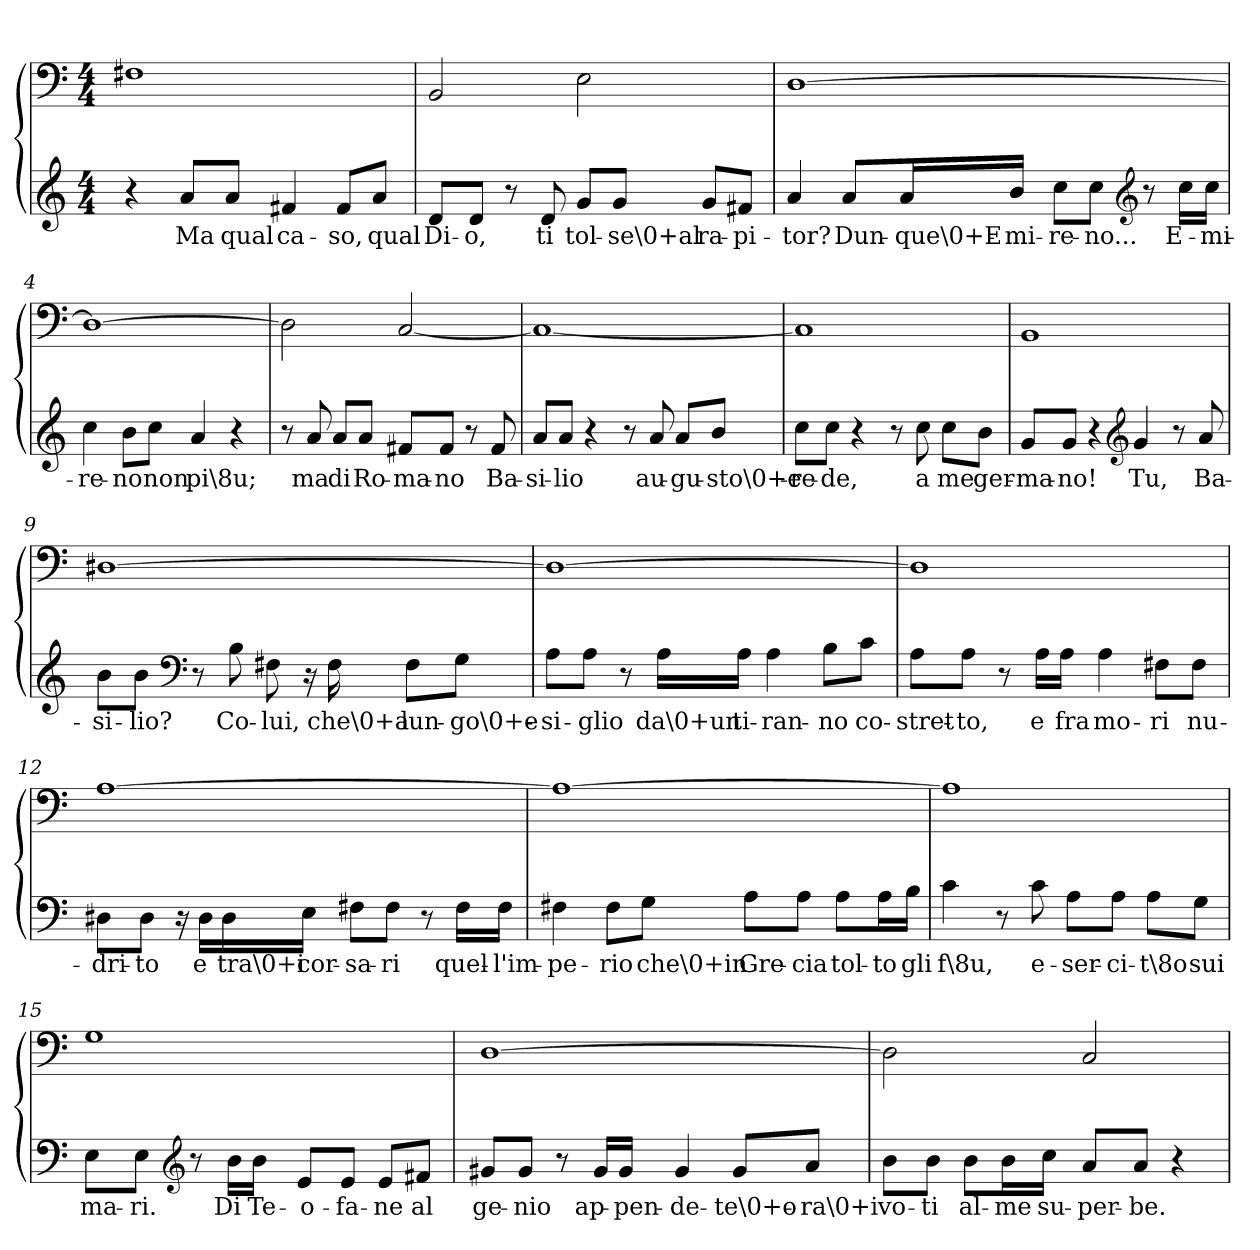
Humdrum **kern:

**kern	**text	**kern
*part1	*part1	*part1
*staff2	*staff2	*staff1
*clefG2	*	*clefF4
*k[]	*	*k[]
*a:	*	*a:
*M4/4	*	*M4/4
=1	=1	=1
4r	.	1F#X\
8a/L	Ma	.
8a/J	qual	.
4f#X/	ca-	.
8f#/L	-so,	.
8a/J	qual	.
=2	=2	=2
8d/L	Di-	2BB/
8d/J	-o,	.
8r	.	.
8d/	ti	.
8g/L	tol-	2E\
8g/J	-se\0+al	.
8g/L	ra-	.
8f#X/J	-pi-	.
=3	=3	=3
4a/	-tor?	[1D\
8a/L	Dun-	.
16a/L	-que\0+E-	.
16b/JJ	-mi-	.
8cc\L	-re-	.
8cc\J	-no...	.
*clefG2	*	*
8r	.	.
16cc\LL	E-	.
16cc\JJ	-mi-	.
=4	=4	=4
4cc\	-re-	1D\_
8b\L	-no	.
8cc\J	non	.
4a/	pi\8u;	.
4r	.	.
=5	=5	=5
8r	.	2D\]
8a/	ma	.
8a/L	di	.
8a/J	Ro-	.
8f#X/L	-ma-	[2C/
8f#/J	-no	.
8r	.	.
8f#/	Ba-	.
=6	=6	=6
8a/L	-si-	1C/_
8a/J	-lio	.
4r	.	.
8r	.	.
8a/	au-	.
8a/L	-gu-	.
8b/J	-sto\0+e-	.
=7	=7	=7
8cc\L	-re-	1C/]
8cc\J	-de,	.
4r	.	.
8r	.	.
8cc\	a	.
8cc\L	me	.
8b\J	ger-	.
=8	=8	=8
8g/L	-ma-	1BB/
8g/J	-no!	.
4r	.	.
*clefG2	*	*
4g/	Tu,	.
8r	.	.
8a/	Ba-	.
=9	=9	=9
8b\L	-si-	[1D#X\
8b\J	-lio?	.
*clefF4	*	*
8r	.	.
8B\	Co-	.
8F#X\	-lui,	.
16r	.	.
16F#\	che\0+a	.
8F#\L	lun-	.
8G\J	-go\0+e-	.
=10	=10	=10
8A\L	-si-	1D#\_
8A\J	-glio	.
8r	.	.
16A\LL	da\0+un	.
16A\JJ	ti-	.
4A\	-ran-	.
8B\L	-no	.
8c\J	co-	.
=11	=11	=11
8A\L	-stret-	1D#\]
8A\J	-to,	.
8r	.	.
16A\LL	e	.
16A\JJ	fra	.
4A\	mo-	.
8F#X\L	-ri	.
8F#\J	nu-	.
=12	=12	=12
8D#X\L	-dri-	[1A\
8D#\J	-to	.
16r	.	.
16D#\LL	e	.
16D#\	tra\0+i	.
16E\JJ	cor-	.
8F#X\L	-sa-	.
8F#\J	-ri	.
8r	.	.
16F#\LL	quel-	.
16F#\JJ	-l'im-	.
=13	=13	=13
4F#X\	-pe-	1A\_
8F#\L	-rio	.
8G\J	che\0+in	.
8A\L	Gre-	.
8A\J	-cia	.
8A\L	tol-	.
16A\L	-to	.
16B\JJ	gli	.
=14	=14	=14
4c\	f\8u,	1A\]
8r	.	.
8c\	e-	.
8A\L	-ser-	.
8A\J	-ci-	.
8A\L	-t\8o	.
8G\J	sui	.
=15	=15	=15
8E\L	ma-	1G\
8E\J	-ri.	.
*clefG2	*	*
8r	.	.
16b\LL	Di	.
16b\JJ	Te-	.
8e/L	-o-	.
8e/J	-fa-	.
8e/L	-ne	.
8f#X/J	al	.
=16	=16	=16
8g#X/L	ge-	[1D\
8g#/J	-nio	.
8r	.	.
16g#/LL	ap-	.
16g#/JJ	-pen-	.
4g#/	-de-	.
8g#/L	-te\0+o-	.
8a/J	-ra\0+i	.
=17	=17	=17
8b\L	vo-	2D\]
8b\J	-ti	.
8b\L	al-	.
16b\L	-me	.
16cc\JJ	su-	.
8a/L	-per-	2C/
8a/J	-be.	.
4r	.	.
=	=	=
*-	*-	*-
